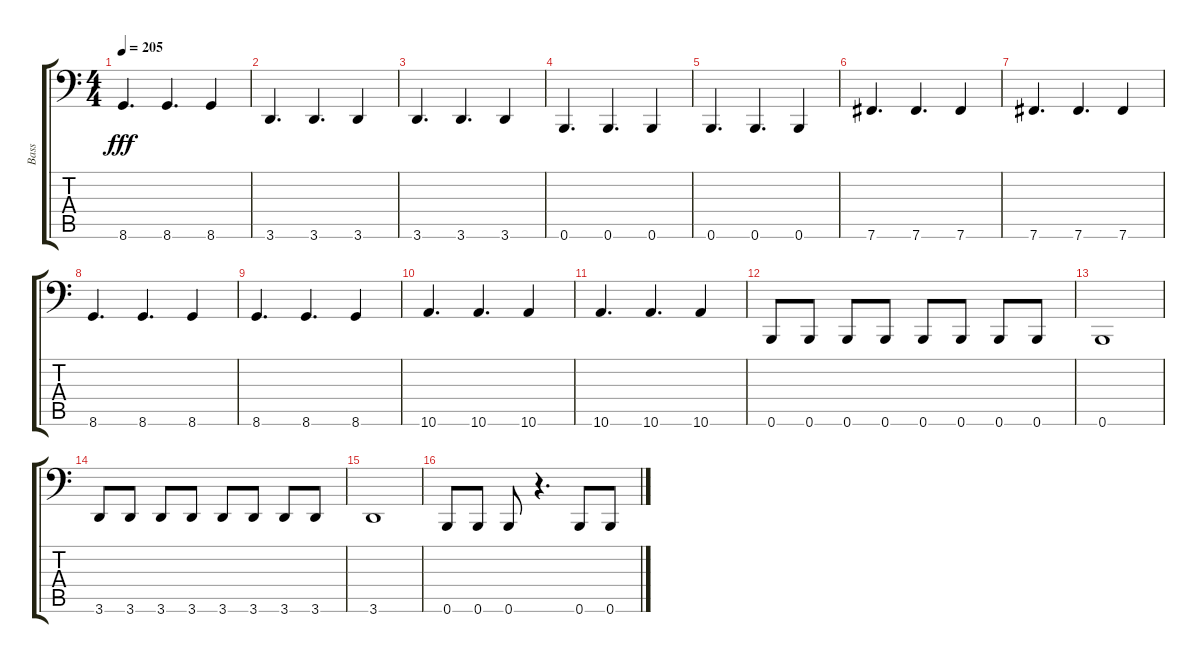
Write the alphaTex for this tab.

\track ("Bass" "Bass") {instrument electricbassfinger}
\staff {score tabs}
\tuning (Db3 Ab2 E2 B1 Gb1 B0) {hide}
\ts (4 4)
\tempo 205
\clef f4
\ks c
8.6.4{d dy fff} 8.6.4{d} 8.6.4 |
3.6.4{d} 3.6.4{d} 3.6.4 |
3.6.4{d} 3.6.4{d} 3.6.4 |
0.6.4{d} 0.6.4{d} 0.6.4 |
0.6.4{d} 0.6.4{d} 0.6.4 |
7.6.4{d} 7.6.4{d} 7.6.4 |
7.6.4{d} 7.6.4{d} 7.6.4 |
8.6.4{d} 8.6.4{d} 8.6.4 |
8.6.4{d} 8.6.4{d} 8.6.4 |
10.6.4{d} 10.6.4{d} 10.6.4 |
10.6.4{d} 10.6.4{d} 10.6.4 |
0.6.8 0.6.8 0.6.8 0.6.8 0.6.8 0.6.8 0.6.8 0.6.8 |
0.6.1 |
3.6.8 3.6.8 3.6.8 3.6.8 3.6.8 3.6.8 3.6.8 3.6.8 |
3.6.1 |
0.6.8 0.6.8 0.6.8 r.4{d} 0.6.8 0.6.8
